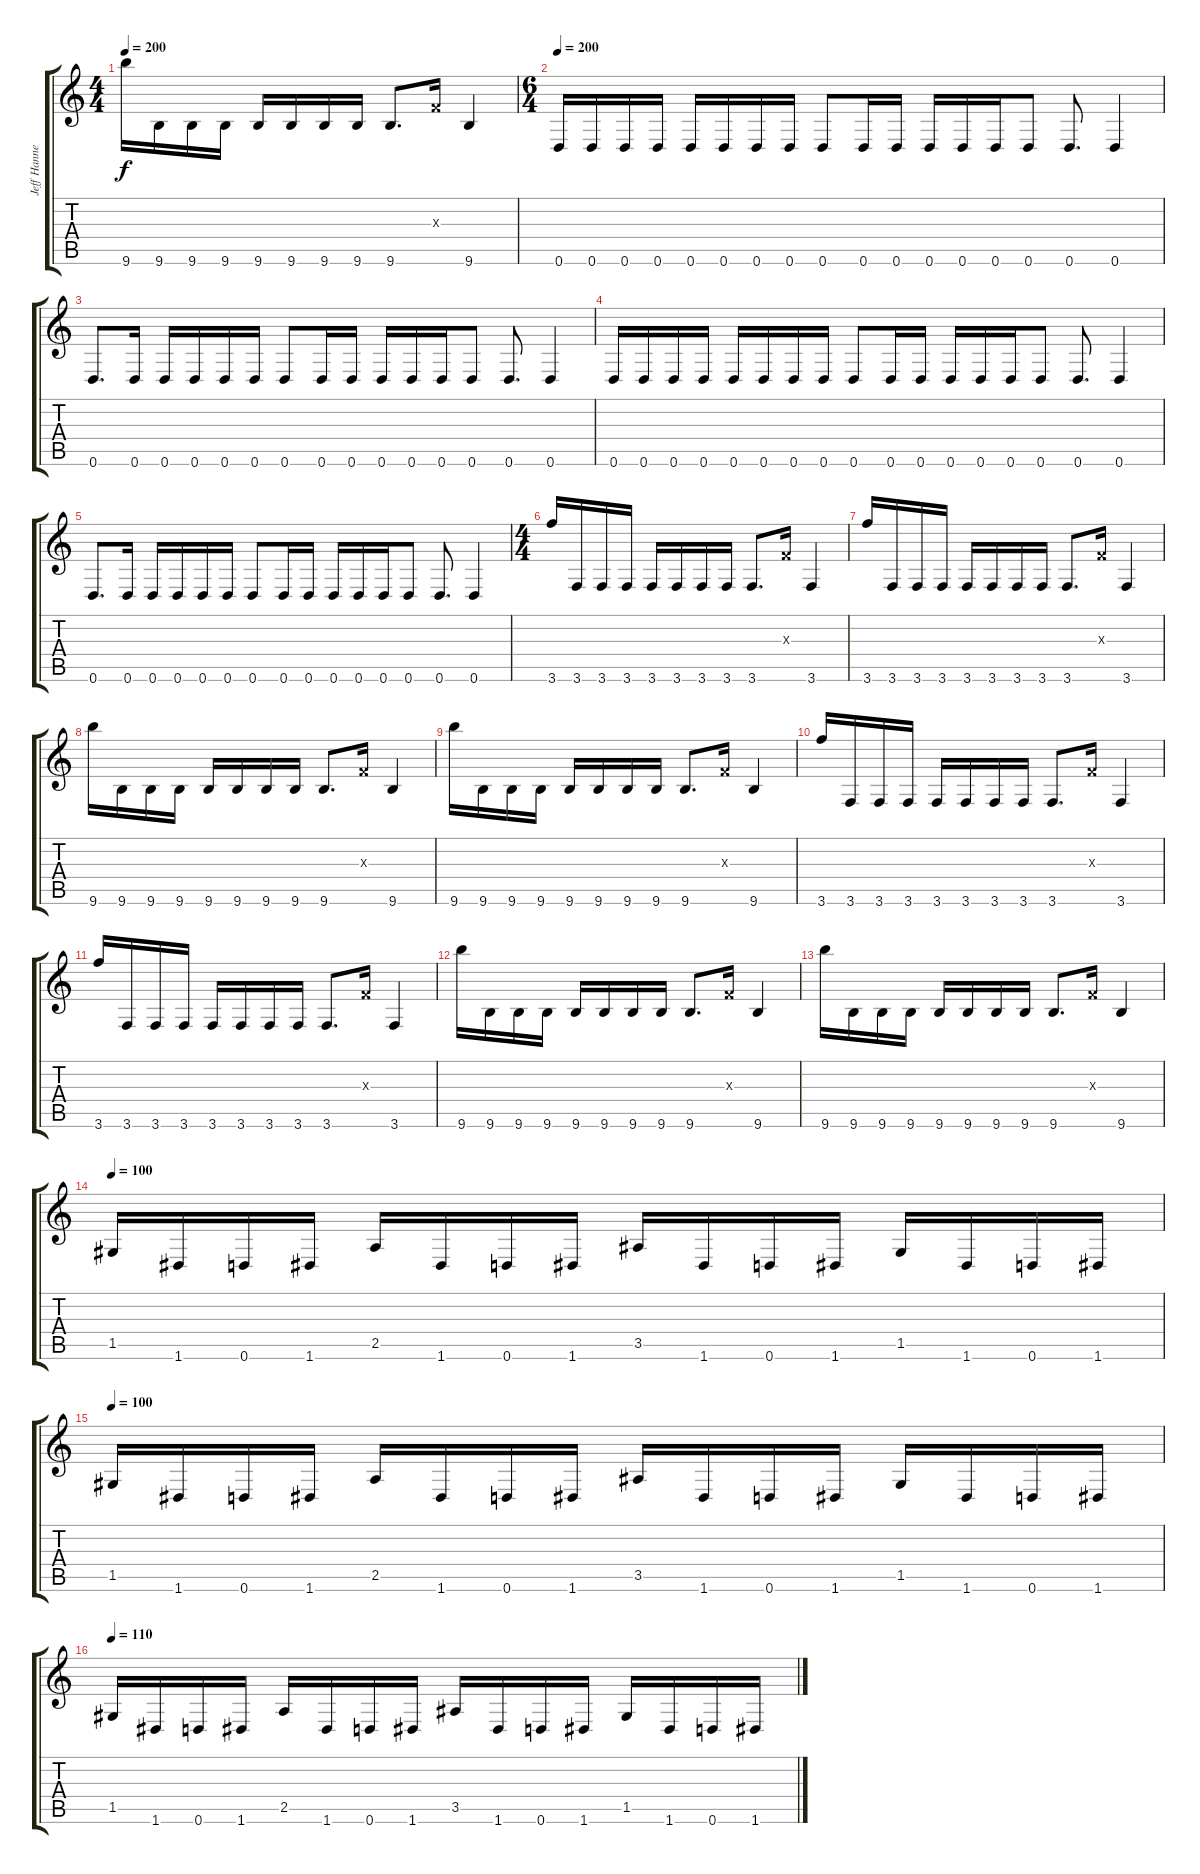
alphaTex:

\track ("Jeff Hanneman" "Jeff Hanne") {instrument distortionguitar}
\staff {score tabs}
\tuning (D4 A3 F3 C3 G2 D2) {hide}
\ts (4 4)
\tempo 200
\clef g2
\ks c
9.6.16{ot 15mb dy f} 9.6.16 9.6.16 9.6.16 9.6.16 9.6.16 9.6.16 9.6.16 9.6.8{d} 0.3{x}.16 9.6.4 |
\ts (6 4)
\tempo 200
0.6.16 0.6.16 0.6.16 0.6.16 0.6.16 0.6.16 0.6.16 0.6.16 0.6.8 0.6.16 0.6.16 0.6.16 0.6.16 0.6.16 0.6.8 0.6.8{d} 0.6.4 |
0.6.8{d} 0.6.16 0.6.16 0.6.16 0.6.16 0.6.16 0.6.8 0.6.16 0.6.16 0.6.16 0.6.16 0.6.16 0.6.8 0.6.8{d} 0.6.4 |
0.6.16 0.6.16 0.6.16 0.6.16 0.6.16 0.6.16 0.6.16 0.6.16 0.6.8 0.6.16 0.6.16 0.6.16 0.6.16 0.6.16 0.6.8 0.6.8{d} 0.6.4 |
0.6.8{d} 0.6.16 0.6.16 0.6.16 0.6.16 0.6.16 0.6.8 0.6.16 0.6.16 0.6.16 0.6.16 0.6.16 0.6.8 0.6.8{d} 0.6.4 |
\ts (4 4)
3.6.16{ot 15mb} 3.6.16 3.6.16 3.6.16 3.6.16 3.6.16 3.6.16 3.6.16 3.6.8{d} 0.3{x}.16 3.6.4 |
3.6.16{ot 15mb} 3.6.16 3.6.16 3.6.16 3.6.16 3.6.16 3.6.16 3.6.16 3.6.8{d} 0.3{x}.16 3.6.4 |
9.6.16{ot 15mb} 9.6.16 9.6.16 9.6.16 9.6.16 9.6.16 9.6.16 9.6.16 9.6.8{d} 0.3{x}.16 9.6.4 |
9.6.16{ot 15mb} 9.6.16 9.6.16 9.6.16 9.6.16 9.6.16 9.6.16 9.6.16 9.6.8{d} 0.3{x}.16 9.6.4 |
3.6.16{ot 15mb} 3.6.16 3.6.16 3.6.16 3.6.16 3.6.16 3.6.16 3.6.16 3.6.8{d} 0.3{x}.16 3.6.4 |
3.6.16{ot 15mb} 3.6.16 3.6.16 3.6.16 3.6.16 3.6.16 3.6.16 3.6.16 3.6.8{d} 0.3{x}.16 3.6.4 |
9.6.16{ot 15mb} 9.6.16 9.6.16 9.6.16 9.6.16 9.6.16 9.6.16 9.6.16 9.6.8{d} 0.3{x}.16 9.6.4 |
9.6.16{ot 15mb} 9.6.16 9.6.16 9.6.16 9.6.16 9.6.16 9.6.16 9.6.16 9.6.8{d} 0.3{x}.16 9.6.4 |
\tempo 100
1.5.16 1.6.16 0.6.16 1.6.16 2.5.16 1.6.16 0.6.16 1.6.16 3.5.16 1.6.16 0.6.16 1.6.16 1.5.16 1.6.16 0.6.16 1.6.16 |
\tempo 100
1.5.16 1.6.16 0.6.16 1.6.16 2.5.16 1.6.16 0.6.16 1.6.16 3.5.16 1.6.16 0.6.16 1.6.16 1.5.16 1.6.16 0.6.16 1.6.16 |
\tempo 110
1.5.16 1.6.16 0.6.16 1.6.16 2.5.16 1.6.16 0.6.16 1.6.16 3.5.16 1.6.16 0.6.16 1.6.16 1.5.16 1.6.16 0.6.16 1.6.16
